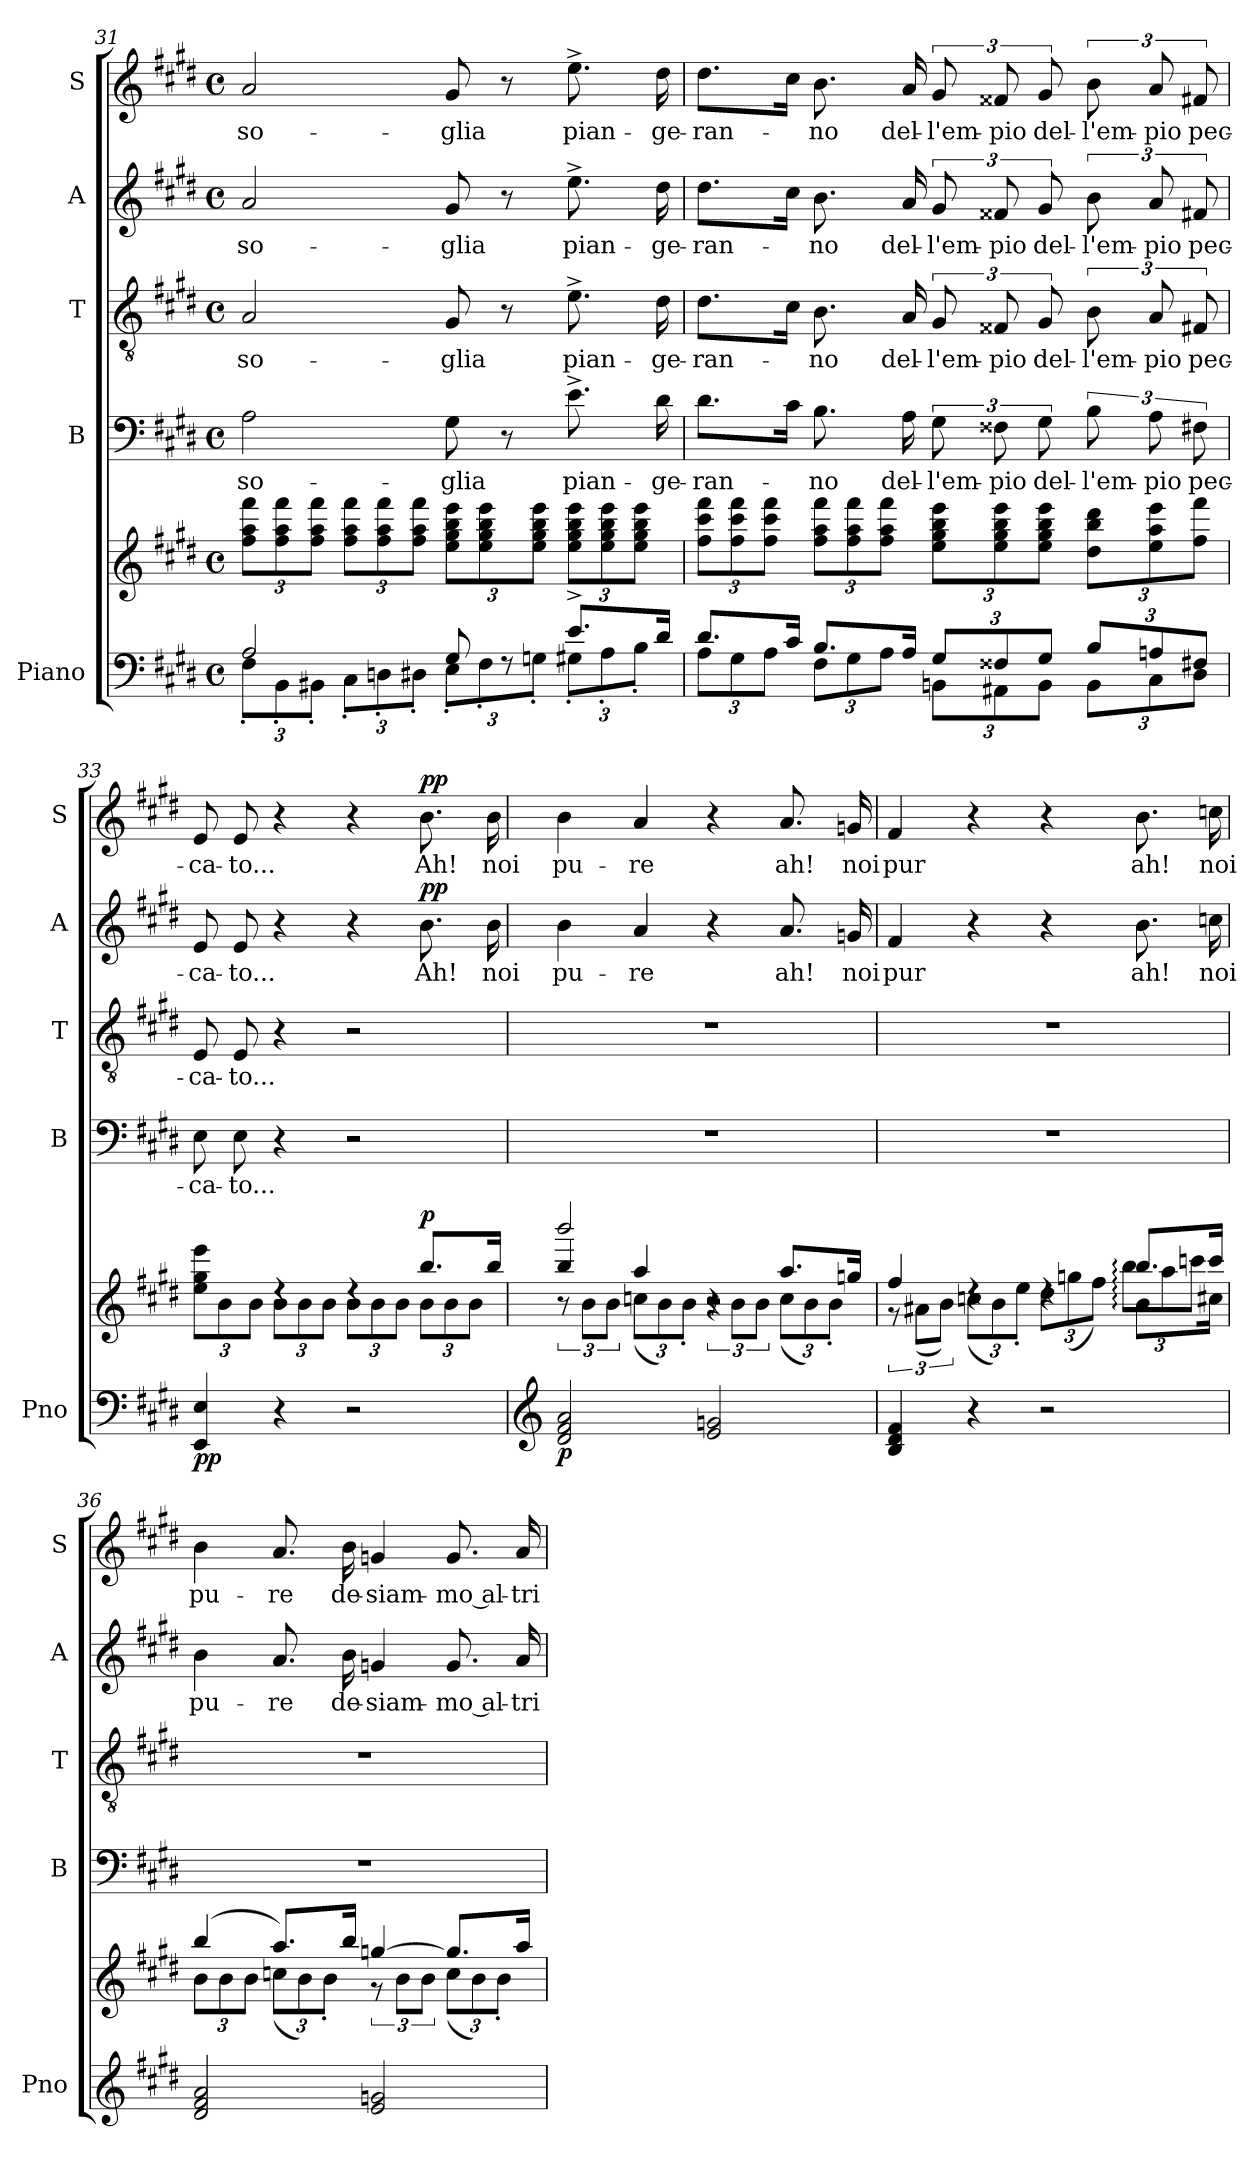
**kern	**kern	**dynam	**kern	**text	**kern	**text	**kern	**text	**dynam	**kern	**text	**dynam
*part5	*part5	*part5	*part4	*part4	*part3	*part3	*part2	*part2	*part2	*part1	*part1	*part1
*staff6	*staff5	*staff5/6	*staff4	*staff4	*staff3	*staff3	*staff2	*staff2	*staff2	*staff1	*staff1	*staff1
*I"Piano	*	*	*I"B	*	*I"T	*	*I"A	*	*	*I"S	*	*
*I'Pno	*	*	*I'B	*	*I'T	*	*I'A	*	*	*I'S	*	*
!!LO:PB:g=z
*clefF4	*clefG2	*	*clefF4	*	*clefGv2	*	*clefG2	*	*	*clefG2	*	*
*k[f#c#g#d#]	*k[f#c#g#d#]	*	*k[f#c#g#d#]	*	*k[f#c#g#d#]	*	*k[f#c#g#d#]	*	*	*k[f#c#g#d#]	*	*
*M4/4	*M4/4	*	*M4/4	*	*M4/4	*	*M4/4	*	*	*M4/4	*	*
*met(c)	*met(c)	*	*met(c)	*	*met(c)	*	*met(c)	*	*	*met(c)	*	*
=31	=31	=31	=31	=31	=31	=31	=31	=31	=31	=31	=31	=31
*^	*	*	*	*	*	*	*	*	*	*	*	*
*	*Xbrackettup	*Xbrackettup	*	*	*	*	*	*	*	*	*	*	*
2A/	12F#'\L	12ff#\ 12aa\ 12fff#\L	.	2A\	so-	2A/	so-	2a/	so-	.	2a/	so-	.
.	12BB'\	12ff#\ 12aa\ 12fff#\	.	.	.	.	.	.	.	.	.	.	.
.	12BB#X'\J	12ff#\ 12aa\ 12fff#\J	.	.	.	.	.	.	.	.	.	.	.
.	12C#'\L	12ff#\ 12aa\ 12fff#\L	.	.	.	.	.	.	.	.	.	.	.
.	12Dn'\	12ff#\ 12aa\ 12fff#\	.	.	.	.	.	.	.	.	.	.	.
.	12D#X'\J	12ff#\ 12aa\ 12fff#\J	.	.	.	.	.	.	.	.	.	.	.
8G#/	12E'\L	12ee\ 12gg#\ 12bb\ 12eee\L	.	8G#\	-glia	8G#/	-glia	8g#/	-glia	.	8g#/	-glia	.
.	12F#'\	12ee\ 12gg#\ 12bb\ 12eee\	.	.	.	.	.	.	.	.	.	.	.
8rF	.	.	.	8r	.	8r	.	8r	.	.	8r	.	.
.	12Gn'\J	12ee\ 12gg#\ 12bb\ 12eee\J	.	.	.	.	.	.	.	.	.	.	.
8.e^/L	12G#X'\L	12ee\ 12gg#\ 12bb\ 12eee\L	.	8.e^\	pian-	8.e^\	pian-	8.ee^\	pian-	.	8.ee^\	pian-	.
.	12A'\	12ee\ 12gg#\ 12bb\ 12eee\	.	.	.	.	.	.	.	.	.	.	.
.	12B'\J	12ee\ 12gg#\ 12bb\ 12eee\J	.	.	.	.	.	.	.	.	.	.	.
16d#/Jk	.	.	.	16d#\	-ge-	16d#\	-ge-	16dd#\	-ge-	.	16dd#\	-ge-	.
=32	=32	=32	=32	=32	=32	=32	=32	=32	=32	=32	=32	=32	=32
8.d#/L	12A\L	12ff#\ 12ccc#\ 12fff#\L	.	8.d#\L	-ran-	8.d#\L	-ran-	8.dd#\L	-ran-	.	8.dd#\L	-ran-	.
.	12G#\	12ff#\ 12ccc#\ 12fff#\	.	.	.	.	.	.	.	.	.	.	.
.	12A\J	12ff#\ 12ccc#\ 12fff#\J	.	.	.	.	.	.	.	.	.	.	.
16c#/Jk	.	.	.	16c#\Jk	.	16c#\Jk	.	16cc#\Jk	.	.	16cc#\Jk	.	.
8.B/L	12F#\L	12ff#\ 12aa\ 12fff#\L	.	8.B\	-no	8.B\	-no	8.b\	-no	.	8.b\	-no	.
.	12G#\	12ff#\ 12aa\ 12fff#\	.	.	.	.	.	.	.	.	.	.	.
.	12A\J	12ff#\ 12aa\ 12fff#\J	.	.	.	.	.	.	.	.	.	.	.
16A/Jk	.	.	.	16A\	del-	16A/	del-	16a/	del-	.	16a/	del-	.
12G#/L	12BBn\L	12ee\ 12gg#\ 12bb\ 12eee\L	.	12G#\	-l'em-	12G#/	-l'em-	12g#/	-l'em-	.	12g#/	-l'em-	.
12F##X/	12AA#X\	12ee\ 12gg#\ 12bb\ 12eee\	.	12F##X\	-pio	12F##X/	-pio	12f##X/	-pio	.	12f##X/	-pio	.
12G#/J	12BB\J	12ee\ 12gg#\ 12bb\ 12eee\J	.	12G#\	del-	12G#/	del-	12g#/	del-	.	12g#/	del-	.
12B/L	12BB\L	12dd#\ 12bb\ 12ddd#\L	.	12B\	-l'em-	12B\	-l'em-	12b\	-l'em-	.	12b\	-l'em-	.
12An/	12C#\	12ee\ 12aa\ 12eee\	.	12A\	-pio	12A/	-pio	12a/	-pio	.	12a/	-pio	.
12F#X/J	12D#\J	12ff#\ 12fff#\J	.	12F#X\	pec-	12F#X/	pec-	12f#X/	pec-	.	12f#X/	pec-	.
!!LO:LB:g=z
=33	=33	=33	=33	=33	=33	=33	=33	=33	=33	=33	=33	=33	=33
*	*	*^	*	*	*	*	*	*	*	*	*	*	*
!	!	!	!	!LO:DY:b=2	!	!	!	!	!	!	!	!	!	!
!	!	!	!	!LO:DY:n=1:b	!	!	!	!	!	!	!	!	!	!
*v	*v	*	*	*	*	*	*	*	*	*	*	*	*	*
4EE/ 4E/	4rddyy	12ee\ 12gg#\ 12eee\L	p p	8E\	-ca-	8E/	-ca-	8e/	-ca-	.	8e/	-ca-	.
.	.	12b\	.	.	.	.	.	.	.	.	.	.	.
.	.	.	.	8E\	-to...	8E/	-to...	8e/	-to...	.	8e/	-to...	.
.	.	12b\J	.	.	.	.	.	.	.	.	.	.	.
4r	4rdd	12b\L	.	4r	.	4r	.	4r	.	.	4r	.	.
.	.	12b\	.	.	.	.	.	.	.	.	.	.	.
.	.	12b\J	.	.	.	.	.	.	.	.	.	.	.
2r	4rdd	12b\L	.	2r	.	2r	.	4r	.	.	4r	.	.
.	.	12b\	.	.	.	.	.	.	.	.	.	.	.
.	.	12b\J	.	.	.	.	.	.	.	.	.	.	.
!	!	!	!LO:DY:n=2:a	!	!	!	!	!	!	!LO:DY:a	!	!	!LO:DY:a
.	8.bb/L	12b\L	p	.	.	.	.	8.b\	Ah!	pp	8.b\	Ah!	pp
.	.	12b\	.	.	.	.	.	.	.	.	.	.	.
.	.	12b\J	.	.	.	.	.	.	.	.	.	.	.
.	16bb/Jk	.	.	.	.	.	.	16b\	noi	.	16b\	noi	.
*	*v	*v	*	*	*	*	*	*	*	*	*	*	*
=34	=34	=34	=34	=34	=34	=34	=34	=34	=34	=34	=34	=34
*clefG2	*	*	*	*	*	*	*	*	*	*	*	*
*	*^	*	*	*	*	*	*	*	*	*	*	*
*	*	*brackettup	*	*	*	*	*	*	*	*	*	*	*
*	*	*^	*	*	*	*	*	*	*	*	*	*	*
!	!	!	!	!LO:DY:b=2	!	!	!	!	!	!	!	!	!	!
2d#/ 2f#/ 2a/	4bb/	12r	2bbb/	p	1r	.	1r	.	4b\	pu-	.	4b\	pu-	.
.	.	12b\L	.	.	.	.	.	.	.	.	.	.	.	.
.	.	12b\J	.	.	.	.	.	.	.	.	.	.	.	.
*	*	*Xbrackettup	*	*	*	*	*	*	*	*	*	*	*	*
.	4aa/	(>12ccn\L	.	.	.	.	.	.	4a/	-re	.	4a/	-re	.
.	.	12b\)	.	.	.	.	.	.	.	.	.	.	.	.
.	.	12b'\J	.	.	.	.	.	.	.	.	.	.	.	.
*	*	*brackettup	*	*	*	*	*	*	*	*	*	*	*	*
2e/ 2gn/	4r	12r	2r	.	.	.	.	.	4r	.	.	4r	.	.
.	.	12b\L	.	.	.	.	.	.	.	.	.	.	.	.
.	.	12b\J	.	.	.	.	.	.	.	.	.	.	.	.
*	*	*Xbrackettup	*	*	*	*	*	*	*	*	*	*	*	*
.	8.aa/L	(>12cc\L	.	.	.	.	.	.	8.a/	ah!	.	8.a/	ah!	.
.	.	12b\)	.	.	.	.	.	.	.	.	.	.	.	.
.	.	12b'\J	.	.	.	.	.	.	.	.	.	.	.	.
.	16ggn/Jk	.	.	.	.	.	.	.	16gn/	noi	.	16gn/	noi	.
=35	=35	=35	=35	=35	=35	=35	=35	=35	=35	=35	=35	=35	=35	=35
*	*	*brackettup	*	*	*	*	*	*	*	*	*	*	*	*
4B/ 4d#/ 4f#/	4ff#/	12r	2.raayy	.	1r	.	1r	.	4f#/	pur	.	4f#/	pur	.
.	.	(>12a#X\L	.	.	.	.	.	.	.	.	.	.	.	.
.	.	12b\J)	.	.	.	.	.	.	.	.	.	.	.	.
*	*	*Xbrackettup	*	*	*	*	*	*	*	*	*	*	*	*
4r	4rdd	(>12ccn\L	.	.	.	.	.	.	4r	.	.	4r	.	.
.	.	12b\)	.	.	.	.	.	.	.	.	.	.	.	.
.	.	12ee'\J	.	.	.	.	.	.	.	.	.	.	.	.
2r	4rdd	12dd#\L	.	.	.	.	.	.	4r	.	.	4r	.	.
.	.	(>12ggn\	.	.	.	.	.	.	.	.	.	.	.	.
.	.	12ff#\J)	.	.	.	.	.	.	.	.	.	.	.	.
.	8.bb:/L	8.b:\L	12bb:\L	.	.	.	.	.	8.b\	ah!	.	8.b\	ah!	.
.	.	.	12aa\	.	.	.	.	.	.	.	.	.	.	.
.	.	.	12cccn\J	.	.	.	.	.	.	.	.	.	.	.
.	16ccc/Jk	16cc#X\Jk	.	.	.	.	.	.	16ccn\	noi	.	16ccn\	noi	.
*	*	*v	*v	*	*	*	*	*	*	*	*	*	*	*
!!LO:PB:g=z
=36	=36	=36	=36	=36	=36	=36	=36	=36	=36	=36	=36	=36	=36
2d#/ 2f#/ 2a/	(4bb/	12b\L	.	1r	.	1r	.	4b\	pu-	.	4b\	pu-	.
.	.	12b\	.	.	.	.	.	.	.	.	.	.	.
.	.	12b\J	.	.	.	.	.	.	.	.	.	.	.
.	8.aa/L)	(>12ccn\L	.	.	.	.	.	8.a/	-re	.	8.a/	-re	.
.	.	12b\)	.	.	.	.	.	.	.	.	.	.	.
.	.	12b'\J	.	.	.	.	.	.	.	.	.	.	.
.	16bb/Jk	.	.	.	.	.	.	16b\	de-	.	16b\	de-	.
*	*	*brackettup	*	*	*	*	*	*	*	*	*	*	*
2e/ 2gn/	[4ggn/	12r	.	.	.	.	.	4gn/	-siam-	.	4gn/	-siam-	.
.	.	12b\L	.	.	.	.	.	.	.	.	.	.	.
.	.	12b\J	.	.	.	.	.	.	.	.	.	.	.
*	*	*Xbrackettup	*	*	*	*	*	*	*	*	*	*	*
.	8.gg/L]	(>12cc\L	.	.	.	.	.	8.g/	-mo al-	.	8.g/	-mo al-	.
.	.	12b\)	.	.	.	.	.	.	.	.	.	.	.
.	.	12b'\J	.	.	.	.	.	.	.	.	.	.	.
.	16aa/Jk	.	.	.	.	.	.	16a/	-tri	.	16a/	-tri	.
*	*v	*v	*	*	*	*	*	*	*	*	*	*	*
=	=	=	=	=	=	=	=	=	=	=	=	=
*-	*-	*-	*-	*-	*-	*-	*-	*-	*-	*-	*-	*-
